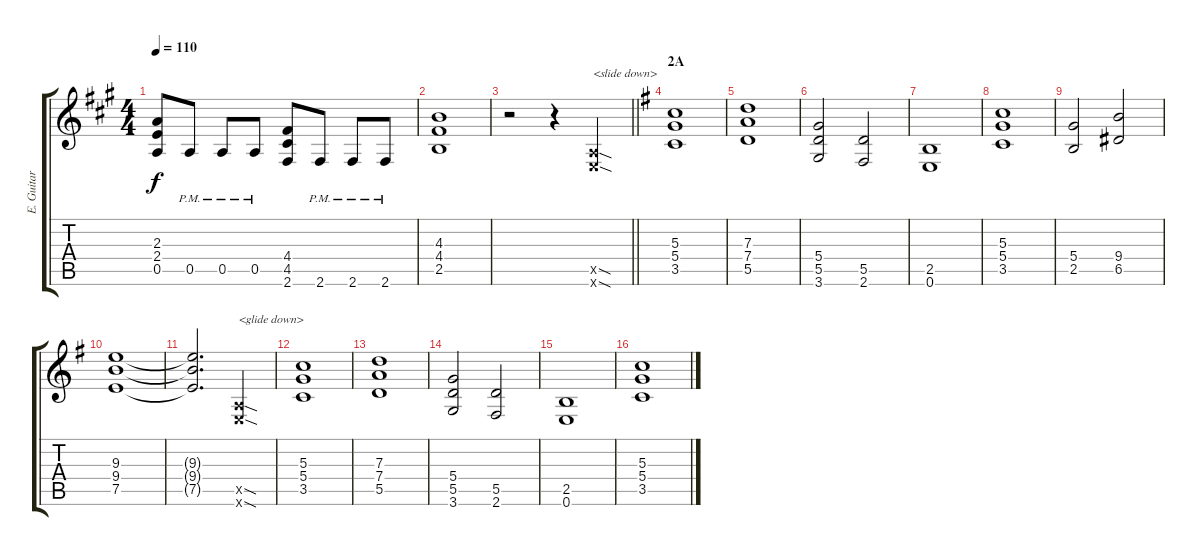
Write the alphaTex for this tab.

\track ("E. Guitar II" "E. Guitar ") {instrument overdrivenguitar}
\staff {score tabs}
\tuning (E4 B3 G3 D3 A2 E2) {hide}
\ts (4 4)
\tempo 110
\clef g2
\ks a
(2.3 2.4 0.5).8{dy f} 0.5{pm}.8 0.5{pm}.8 0.5{pm}.8 (4.4 4.5 2.6).8 2.6{pm}.8 2.6{pm}.8 2.6{pm}.8 |
(4.3 4.4 2.5).1 |
\barLineRight lightlight
r.2 r.4 (0.5{sod x} 0.6{sod x}).4{txt "<slide down>"} |
\section ("" "2A")
\ks g
(5.3 5.4 3.5).1 |
(7.3 7.4 5.5).1 |
(5.4 5.5 3.6).2 (5.5 2.6).2 |
(2.5 0.6).1 |
(5.3 5.4 3.5).1 |
(5.4 2.5).2 (9.4 6.5).2 |
(9.3 9.4 7.5).1 |
(9.3{t} 9.4{t} 7.5{t}).2{d} (0.5{sod x} 0.6{sod x}).4{txt "<glide down>"} |
(5.3 5.4 3.5).1 |
(7.3 7.4 5.5).1 |
(5.4 5.5 3.6).2 (5.5 2.6).2 |
(2.5 0.6).1 |
(5.3 5.4 3.5).1
